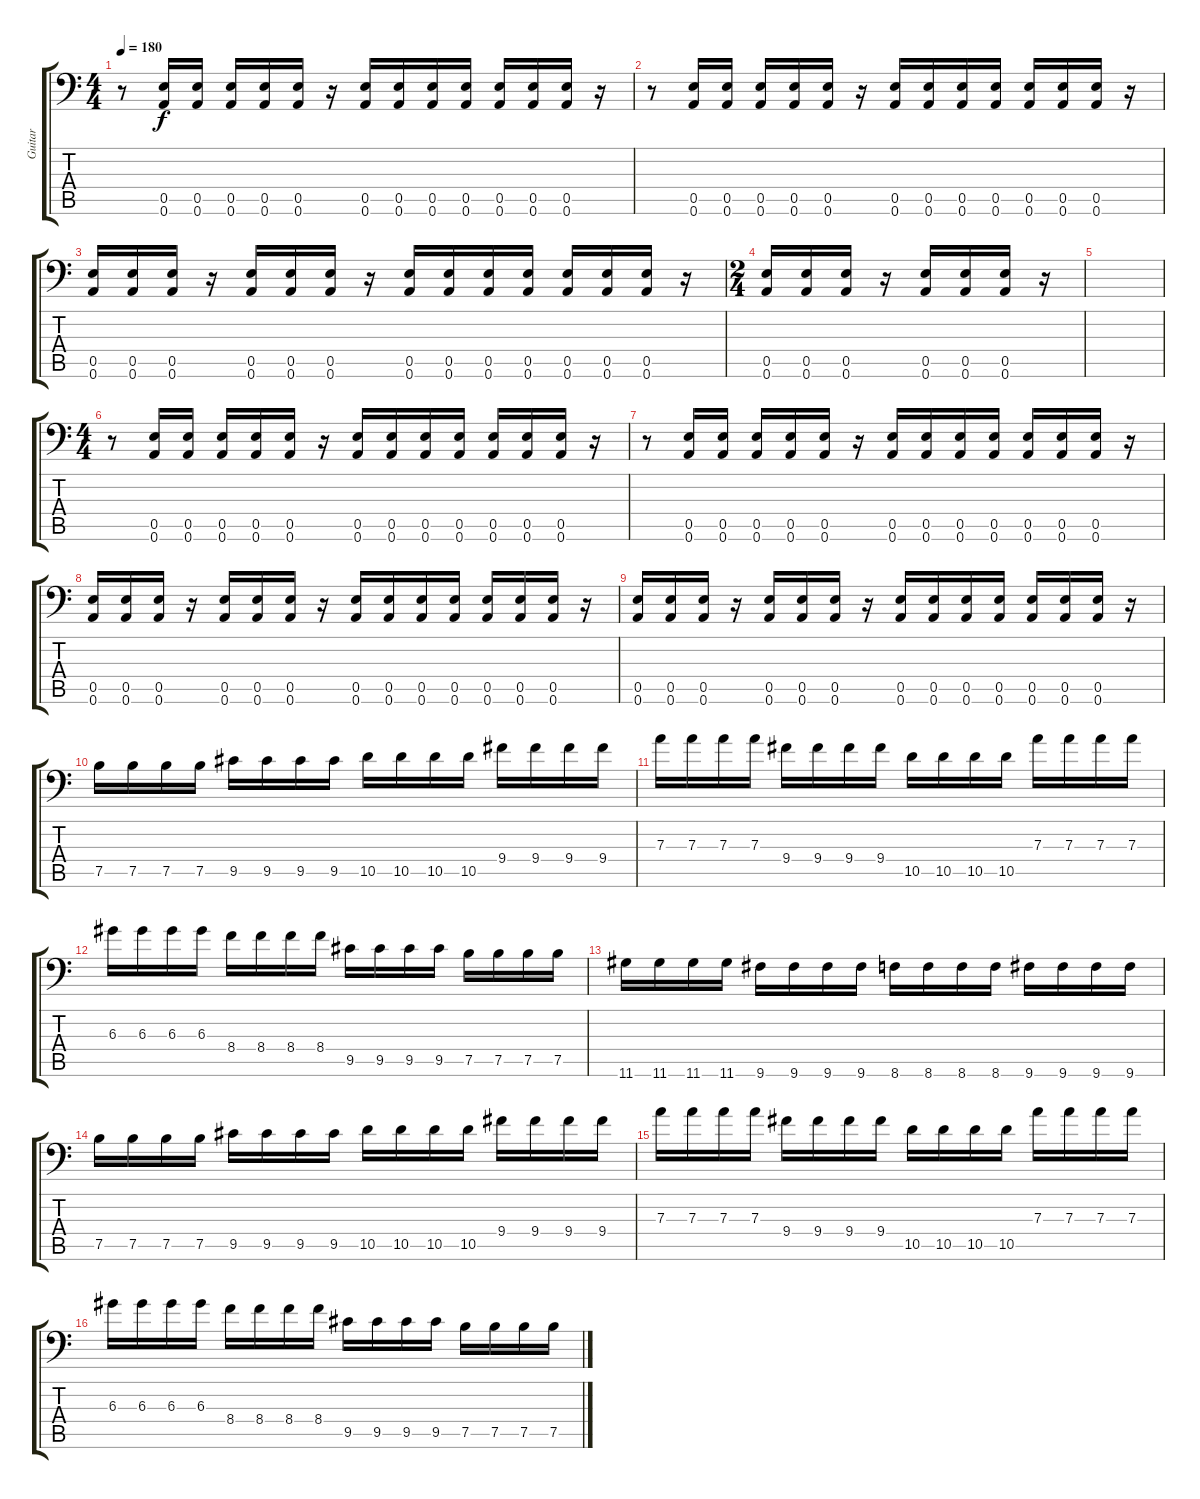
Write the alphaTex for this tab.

\track ("Guitar" "Guitar") {instrument distortionguitar}
\staff {score tabs}
\tuning (B3 Gb3 D3 A2 E2 A1) {hide}
\ts (4 4)
\tempo 180
\clef f4
\ks c
r.8{dy f} (0.5 0.6).16 (0.5 0.6).16 (0.5 0.6).16 (0.5 0.6).16 (0.5 0.6).16 r.16 (0.5 0.6).16 (0.5 0.6).16 (0.5 0.6).16 (0.5 0.6).16 (0.5 0.6).16 (0.5 0.6).16 (0.5 0.6).16 r.16 |
r.8 (0.5 0.6).16 (0.5 0.6).16 (0.5 0.6).16 (0.5 0.6).16 (0.5 0.6).16 r.16 (0.5 0.6).16 (0.5 0.6).16 (0.5 0.6).16 (0.5 0.6).16 (0.5 0.6).16 (0.5 0.6).16 (0.5 0.6).16 r.16 |
(0.5 0.6).16 (0.5 0.6).16 (0.5 0.6).16 r.16 (0.5 0.6).16 (0.5 0.6).16 (0.5 0.6).16 r.16 (0.5 0.6).16 (0.5 0.6).16 (0.5 0.6).16 (0.5 0.6).16 (0.5 0.6).16 (0.5 0.6).16 (0.5 0.6).16 r.16 |
\ts (2 4)
(0.5 0.6).16 (0.5 0.6).16 (0.5 0.6).16 r.16 (0.5 0.6).16 (0.5 0.6).16 (0.5 0.6).16 r.16 |
|
\ts (4 4)
r.8 (0.5 0.6).16 (0.5 0.6).16 (0.5 0.6).16 (0.5 0.6).16 (0.5 0.6).16 r.16 (0.5 0.6).16 (0.5 0.6).16 (0.5 0.6).16 (0.5 0.6).16 (0.5 0.6).16 (0.5 0.6).16 (0.5 0.6).16 r.16 |
r.8 (0.5 0.6).16 (0.5 0.6).16 (0.5 0.6).16 (0.5 0.6).16 (0.5 0.6).16 r.16 (0.5 0.6).16 (0.5 0.6).16 (0.5 0.6).16 (0.5 0.6).16 (0.5 0.6).16 (0.5 0.6).16 (0.5 0.6).16 r.16 |
(0.5 0.6).16 (0.5 0.6).16 (0.5 0.6).16 r.16 (0.5 0.6).16 (0.5 0.6).16 (0.5 0.6).16 r.16 (0.5 0.6).16 (0.5 0.6).16 (0.5 0.6).16 (0.5 0.6).16 (0.5 0.6).16 (0.5 0.6).16 (0.5 0.6).16 r.16 |
(0.5 0.6).16 (0.5 0.6).16 (0.5 0.6).16 r.16 (0.5 0.6).16 (0.5 0.6).16 (0.5 0.6).16 r.16 (0.5 0.6).16 (0.5 0.6).16 (0.5 0.6).16 (0.5 0.6).16 (0.5 0.6).16 (0.5 0.6).16 (0.5 0.6).16 r.16 |
7.5.16 7.5.16 7.5.16 7.5.16 9.5.16 9.5.16 9.5.16 9.5.16 10.5.16 10.5.16 10.5.16 10.5.16 9.4.16 9.4.16 9.4.16 9.4.16 |
7.3.16 7.3.16 7.3.16 7.3.16 9.4.16 9.4.16 9.4.16 9.4.16 10.5.16 10.5.16 10.5.16 10.5.16 7.3.16 7.3.16 7.3.16 7.3.16 |
6.3.16 6.3.16 6.3.16 6.3.16 8.4.16 8.4.16 8.4.16 8.4.16 9.5.16 9.5.16 9.5.16 9.5.16 7.5.16 7.5.16 7.5.16 7.5.16 |
11.6.16 11.6.16 11.6.16 11.6.16 9.6.16 9.6.16 9.6.16 9.6.16 8.6.16 8.6.16 8.6.16 8.6.16 9.6.16 9.6.16 9.6.16 9.6.16 |
7.5.16 7.5.16 7.5.16 7.5.16 9.5.16 9.5.16 9.5.16 9.5.16 10.5.16 10.5.16 10.5.16 10.5.16 9.4.16 9.4.16 9.4.16 9.4.16 |
7.3.16 7.3.16 7.3.16 7.3.16 9.4.16 9.4.16 9.4.16 9.4.16 10.5.16 10.5.16 10.5.16 10.5.16 7.3.16 7.3.16 7.3.16 7.3.16 |
6.3.16 6.3.16 6.3.16 6.3.16 8.4.16 8.4.16 8.4.16 8.4.16 9.5.16 9.5.16 9.5.16 9.5.16 7.5.16 7.5.16 7.5.16 7.5.16
